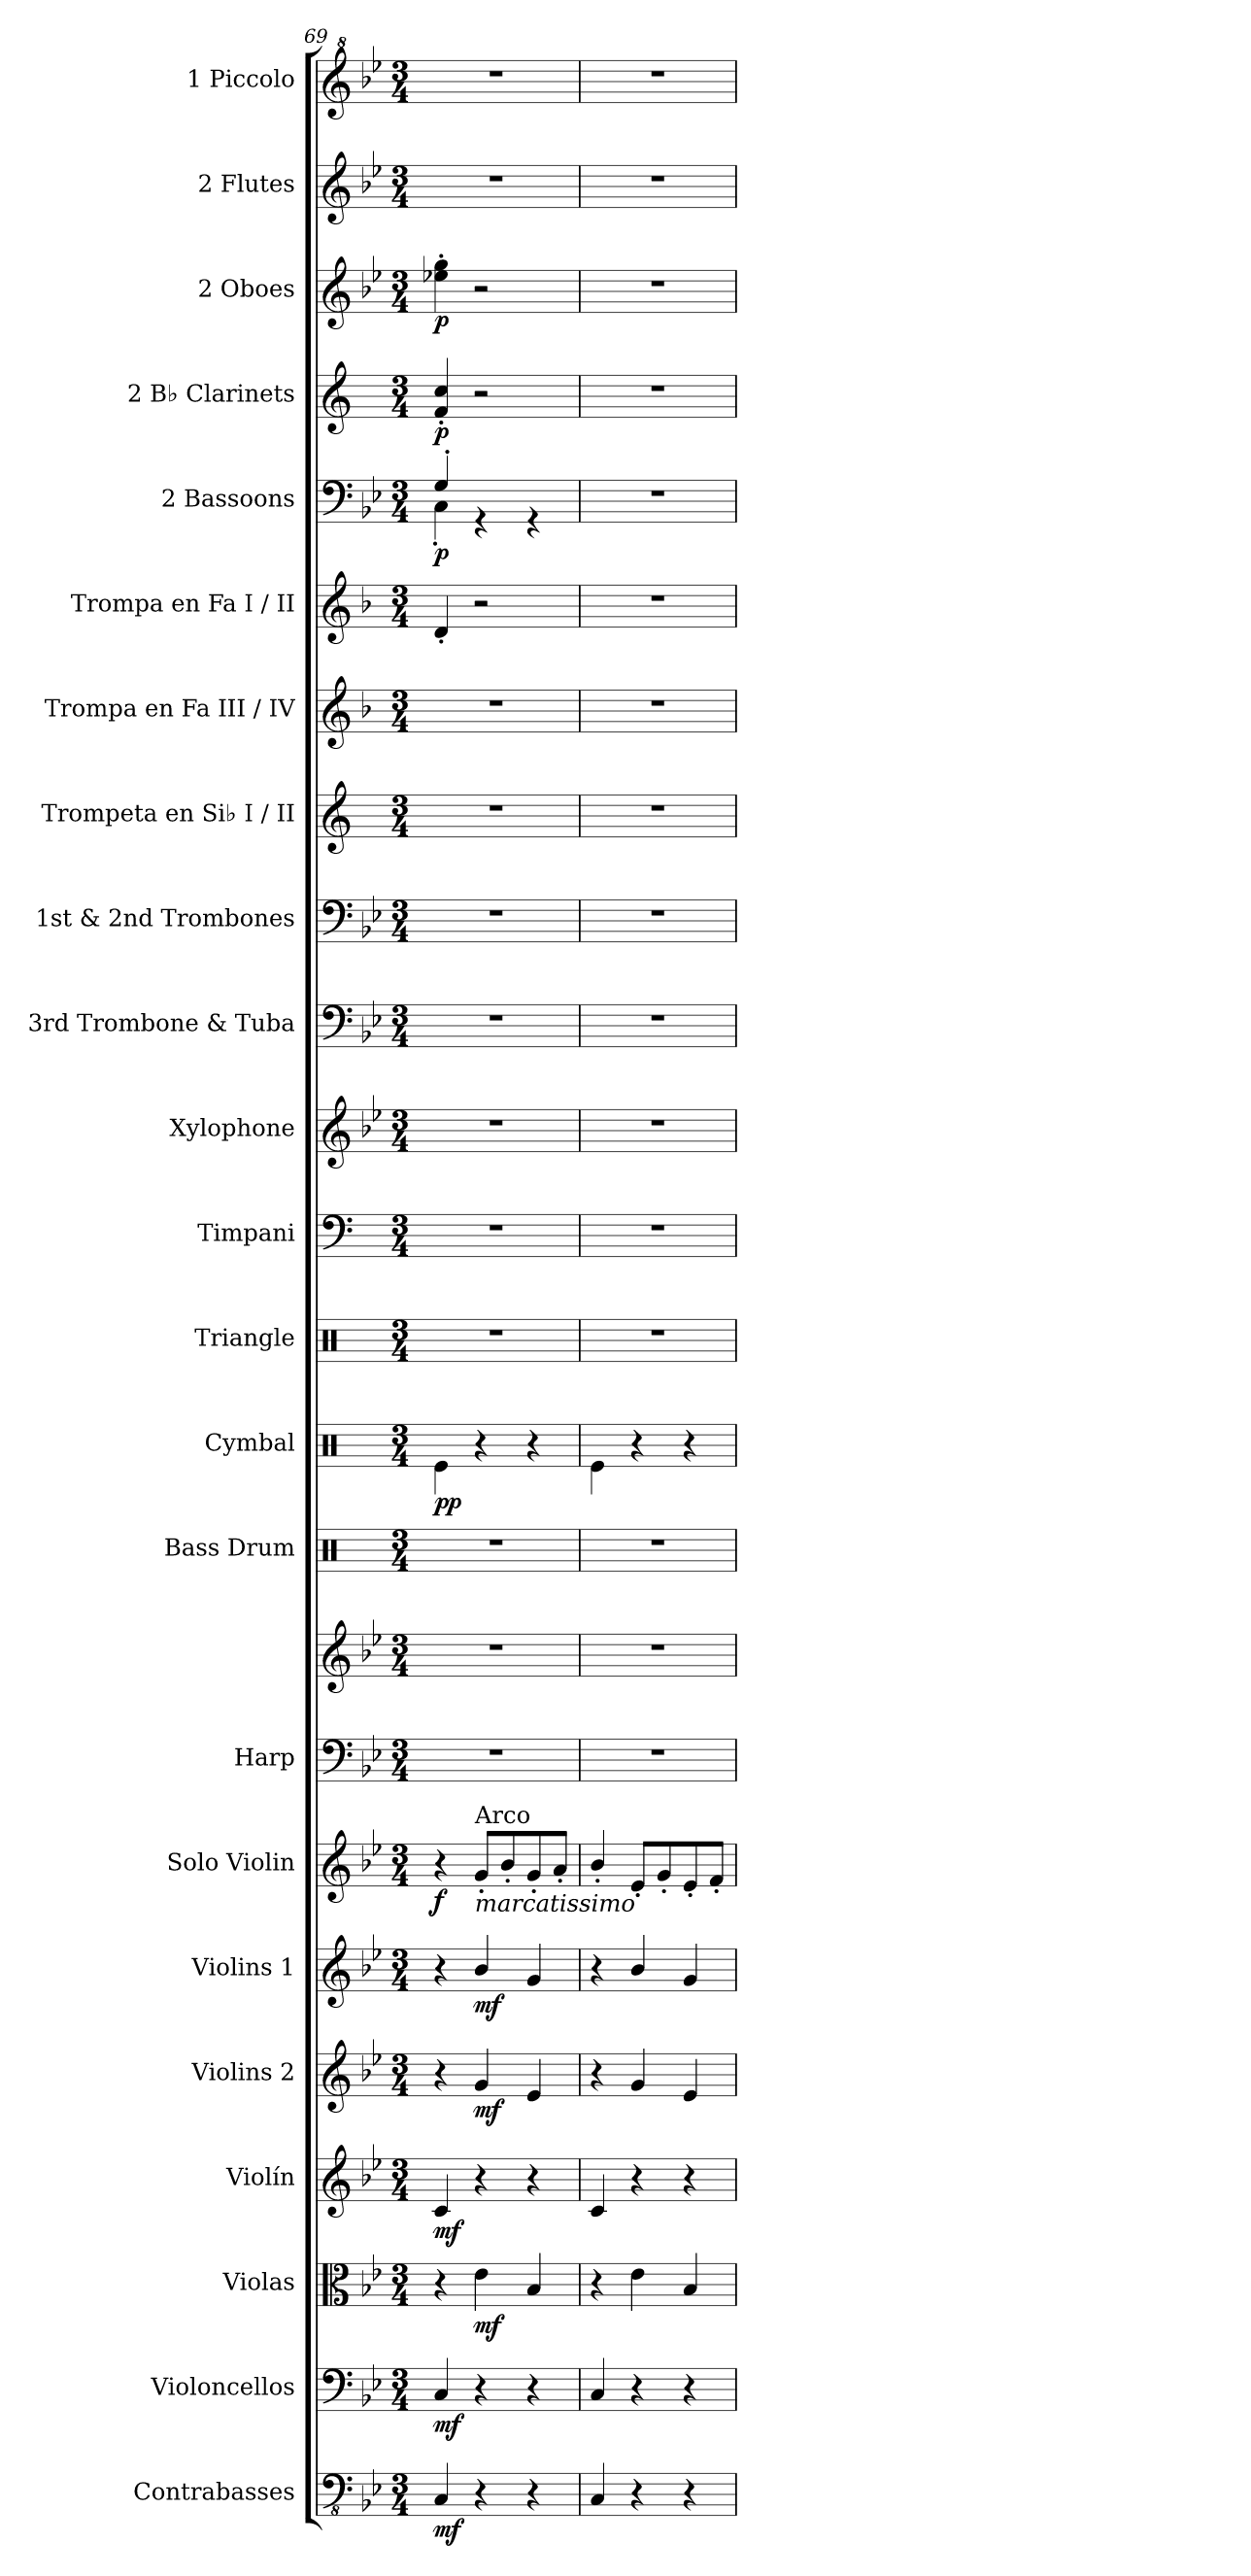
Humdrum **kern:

**kern	**dynam	**kern	**dynam	**kern	**dynam	**kern	**dynam	**kern	**dynam	**kern	**dynam	**kern	**dynam	**kern	**kern	**kern	**kern	**dynam	**kern	**kern	**kern	**kern	**kern	**kern	**kern	**kern	**kern	**dynam	**kern	**dynam	**kern	**dynam	**kern	**kern
*part23	*part23	*part22	*part22	*part21	*part21	*part20	*part20	*part19	*part19	*part18	*part18	*part17	*part17	*part16	*part16	*part15	*part14	*part14	*part13	*part12	*part11	*part10	*part9	*part8	*part7	*part6	*part5	*part5	*part4	*part4	*part3	*part3	*part2	*part1
*staff24	*staff24	*staff23	*staff23	*staff22	*staff22	*staff21	*staff21	*staff20	*staff20	*staff19	*staff19	*staff18	*staff18	*staff17	*staff16	*staff15	*staff14	*staff14	*staff13	*staff12	*staff11	*staff10	*staff9	*staff8	*staff7	*staff6	*staff5	*staff5	*staff4	*staff4	*staff3	*staff3	*staff2	*staff1
*I"Contrabasses	*	*I"Violoncellos	*	*I"Violas	*	*I"Violín	*	*I"Violins 2	*	*I"Violins 1	*	*I"Solo Violin	*	*I"Harp	*	*I"Bass Drum	*I"Cymbal	*	*I"Triangle	*I"Timpani	*I"Xylophone	*I"3rd Trombone     &amp; Tuba	*I"1st &amp; 2nd Trombones	*I"Trompeta en Si♭  I / II	*I"Trompa en Fa   III / IV	*I"Trompa en Fa I / II	*I"2 Bassoons	*	*I"2 B♭ Clarinets	*	*I"2 Oboes	*	*I"2 Flutes	*I"1 Piccolo
*I'Cbs.	*	*I'Vlcs.	*	*I'Vlas.	*	*I'Vln.	*	*I'Vlns. 2	*	*I'Vlns. 1	*	*I'S. Vln.	*	*I'Hrp.	*	*I'B. Dr.	*I'Cym.	*	*I'Trgl.	*I'Timp.	*I'Xyl.	*I'3rd Trb. &amp; Tba.	*I'1st &amp; 2nd    Trbs.	*I'Tpt. Si♭  I / II	*I'Trmp. Fa   III / IV	*I'Trmp. Fa I / II	*I'2 Bsns.	*	*I'2 B♭ Cls.	*	*I'2 Obs.	*	*I'2 Fls.	*I'1 Picc.
*clefFv4	*	*clefF4	*	*clefC3	*	*clefG2	*	*clefG2	*	*clefG2	*	*clefG2	*	*clefF4	*clefG2	*clefX	*clefX	*	*clefX	*clefF4	*clefG2	*clefF4	*clefF4	*clefG2	*clefG2	*clefG2	*clefF4	*	*clefG2	*	*clefG2	*	*clefG2	*clefG^2
*	*	*	*	*	*	*	*	*	*	*	*	*	*	*	*	*	*	*	*	*	*ITrd-7c-12	*	*	*ITrd1c2	*ITrd4c7	*ITrd4c7	*	*	*ITrd1c2	*	*	*	*	*ITrd-7c-12
*k[b-e-]	*	*k[b-e-]	*	*k[b-e-]	*	*k[b-e-]	*	*k[b-e-]	*	*k[b-e-]	*	*k[b-e-]	*	*k[b-e-]	*k[b-e-]	*k[]	*k[]	*	*k[]	*k[]	*k[b-e-]	*k[b-e-]	*k[b-e-]	*k[b-e-]	*k[b-e-]	*k[b-e-]	*k[b-e-]	*	*k[b-e-]	*	*k[b-e-]	*	*k[b-e-]	*k[b-e-]
*M3/4	*	*M3/4	*	*M3/4	*	*M3/4	*	*M3/4	*	*M3/4	*	*M3/4	*	*M3/4	*M3/4	*M3/4	*M3/4	*	*M3/4	*M3/4	*M3/4	*M3/4	*M3/4	*M3/4	*M3/4	*M3/4	*M3/4	*	*M3/4	*	*M3/4	*	*M3/4	*M3/4
=69	=69	=69	=69	=69	=69	=69	=69	=69	=69	=69	=69	=69	=69	=69	=69	=69	=69	=69	=69	=69	=69	=69	=69	=69	=69	=69	=69	=69	=69	=69	=69	=69	=69	=69
*	*	*	*	*	*	*	*	*	*	*	*	*	*	*	*	*	*	*	*	*	*	*	*	*	*	*	*^	*	*	*	*	*	*	*
!	!LO:DY:b	!	!LO:DY:b	!	!	!	!LO:DY:b	!	!	!	!	!	!LO:DY:b	!	!	!	!	!LO:DY:b	!	!	!	!	!	!	!	!	!	!	!LO:DY:b	!	!LO:DY:b	!	!LO:DY:b	!	!
4CC/	mf	4C/	mf	4r	.	4c/	mf	4r	.	4r	.	4r	f	2.r	2.r	2.r	4Re\	pp	2.r	2.r	2.r	2.r	2.r	2.r	2.r	4G'/	4G'/	4C'\	p	4e-/' 4b-/'	p	4ee-X\' 4gg\'	p	2.r	2.r
!	!	!	!	!	!	!	!	!	!	!	!	!LO:TX:b:i:t=marcatissimo	!	!	!	!	!	!	!	!	!	!	!	!	!	!	!	!	!	!	!	!	!	!	!
!	!	!	!	!	!	!	!	!	!	!	!	!LO:TX:a:t=Arco	!	!	!	!	!	!	!	!	!	!	!	!	!	!	!	!	!	!	!	!	!	!	!
!	!	!	!	!	!LO:DY:b	!	!	!	!LO:DY:b	!	!LO:DY:b	!	!	!	!	!	!	!	!	!	!	!	!	!	!	!	!	!	!	!	!	!	!	!	!
4r	.	4r	.	4e-\	mf	4r	.	4g/	mf	4b-/	mf	8g'/L	.	.	.	.	4r	.	.	.	.	.	.	.	.	2r	4rGG	2ryy	.	2r	.	2r	.	.	.
.	.	.	.	.	.	.	.	.	.	.	.	8b-'/	.	.	.	.	.	.	.	.	.	.	.	.	.	.	.	.	.	.	.	.	.	.	.
4r	.	4r	.	4B-/	.	4r	.	4e-/	.	4g/	.	8g'/	.	.	.	.	4r	.	.	.	.	.	.	.	.	.	4rGG	.	.	.	.	.	.	.	.
.	.	.	.	.	.	.	.	.	.	.	.	8a'/J	.	.	.	.	.	.	.	.	.	.	.	.	.	.	.	.	.	.	.	.	.	.	.
*	*	*	*	*	*	*	*	*	*	*	*	*	*	*	*	*	*	*	*	*	*	*	*	*	*	*	*v	*v	*	*	*	*	*	*	*
=70	=70	=70	=70	=70	=70	=70	=70	=70	=70	=70	=70	=70	=70	=70	=70	=70	=70	=70	=70	=70	=70	=70	=70	=70	=70	=70	=70	=70	=70	=70	=70	=70	=70	=70
4CC/	.	4C/	.	4r	.	4c/	.	4r	.	4r	.	4b-'/	.	2.r	2.r	2.r	4Re\	.	2.r	2.r	2.r	2.r	2.r	2.r	2.r	2.r	2.r	.	2.r	.	2.r	.	2.r	2.r
4r	.	4r	.	4e-\	.	4r	.	4g/	.	4b-/	.	8e-'/L	.	.	.	.	4r	.	.	.	.	.	.	.	.	.	.	.	.	.	.	.	.	.
.	.	.	.	.	.	.	.	.	.	.	.	8g'/	.	.	.	.	.	.	.	.	.	.	.	.	.	.	.	.	.	.	.	.	.	.
4r	.	4r	.	4B-/	.	4r	.	4e-/	.	4g/	.	8e-'/	.	.	.	.	4r	.	.	.	.	.	.	.	.	.	.	.	.	.	.	.	.	.
.	.	.	.	.	.	.	.	.	.	.	.	8f'/J	.	.	.	.	.	.	.	.	.	.	.	.	.	.	.	.	.	.	.	.	.	.
=	=	=	=	=	=	=	=	=	=	=	=	=	=	=	=	=	=	=	=	=	=	=	=	=	=	=	=	=	=	=	=	=	=	=
*-	*-	*-	*-	*-	*-	*-	*-	*-	*-	*-	*-	*-	*-	*-	*-	*-	*-	*-	*-	*-	*-	*-	*-	*-	*-	*-	*-	*-	*-	*-	*-	*-	*-	*-
